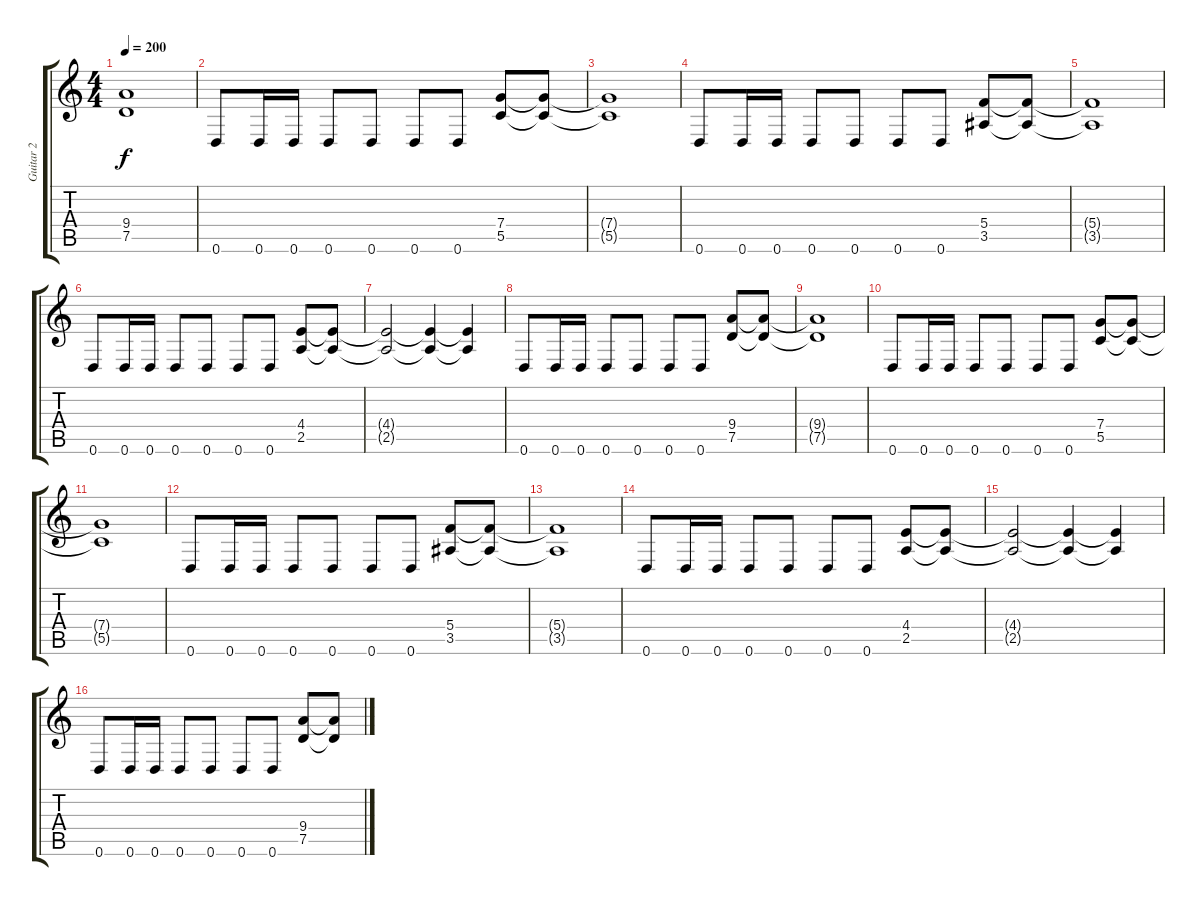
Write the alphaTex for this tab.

\track ("Guitar 2" "Guitar 2") {instrument distortionguitar}
\staff {score tabs}
\tuning (D4 A3 F3 C3 G2 D2) {hide}
\ts (4 4)
\tempo 200
\clef g2
\ks c
(9.4{t} 7.5{t}).1{dy f} |
0.6.8 0.6.16 0.6.16 0.6.8 0.6.8 0.6.8 0.6.8 (7.4 5.5).8 (7.4{t} 5.5{t}).8 |
(7.4{t} 5.5{t}).1 |
0.6.8 0.6.16 0.6.16 0.6.8 0.6.8 0.6.8 0.6.8 (5.4 3.5).8 (5.4{t} 3.5{t}).8 |
(5.4{t} 3.5{t}).1 |
0.6.8 0.6.16 0.6.16 0.6.8 0.6.8 0.6.8 0.6.8 (4.4 2.5).8 (4.4{t} 2.5{t}).8 |
(4.4{t} 2.5{t}).2 (4.4{t} 2.5{t}).4 (4.4{t} 2.5{t}).4 |
0.6.8 0.6.16 0.6.16 0.6.8 0.6.8 0.6.8 0.6.8 (9.4 7.5).8 (9.4{t} 7.5{t}).8 |
(9.4{t} 7.5{t}).1 |
0.6.8 0.6.16 0.6.16 0.6.8 0.6.8 0.6.8 0.6.8 (7.4 5.5).8 (7.4{t} 5.5{t}).8 |
(7.4{t} 5.5{t}).1 |
0.6.8 0.6.16 0.6.16 0.6.8 0.6.8 0.6.8 0.6.8 (5.4 3.5).8 (5.4{t} 3.5{t}).8 |
(5.4{t} 3.5{t}).1 |
0.6.8 0.6.16 0.6.16 0.6.8 0.6.8 0.6.8 0.6.8 (4.4 2.5).8 (4.4{t} 2.5{t}).8 |
(4.4{t} 2.5{t}).2 (4.4{t} 2.5{t}).4 (4.4{t} 2.5{t}).4 |
0.6.8 0.6.16 0.6.16 0.6.8 0.6.8 0.6.8 0.6.8 (9.4 7.5).8 (9.4{t} 7.5{t}).8
